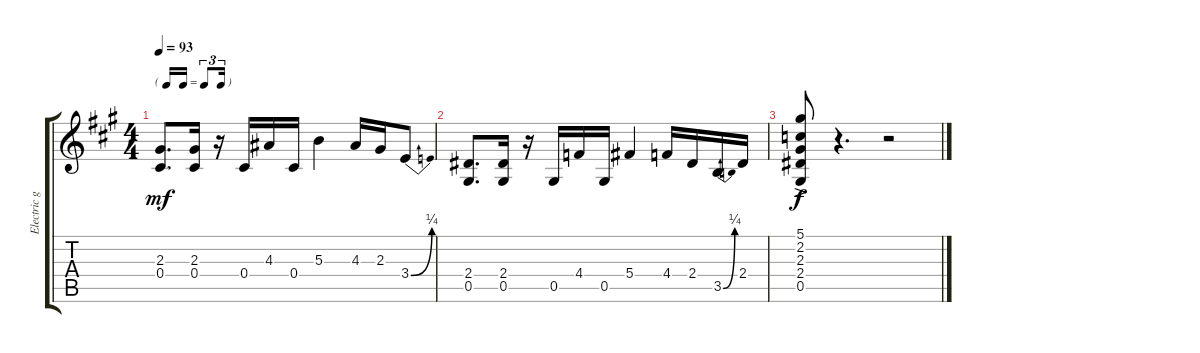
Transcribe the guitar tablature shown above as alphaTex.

\track ("Electric gtr.(Clean Tone)" "Electric g") {instrument electricguitarclean}
\staff {score tabs}
\tuning (Eb4 Bb3 Gb3 Db3 Ab2 Eb2) {hide}
\ts (4 4)
\tf triplet16th
\tempo 93
\clef g2
\ks a
(2.3 0.4).8{d dy mf} (2.3 0.4).16 r.16 0.4.16 4.3.16 0.4.16 5.3.4 4.3.16 2.3.16 3.4{be (bend 0 0 60 1)}.8 |
(2.4 0.5).8{d} (2.4 0.5).16 r.16 0.5.16 4.4.16 0.5.16 5.4.4 4.4.16 2.4.16 3.5{be (bend 0 0 60 1)}.16 2.4.16 |
(5.1{ac} 2.2{ac} 2.3{ac} 2.4{ac} 0.5{ac}).8{dy f} r.4{d} r.2
